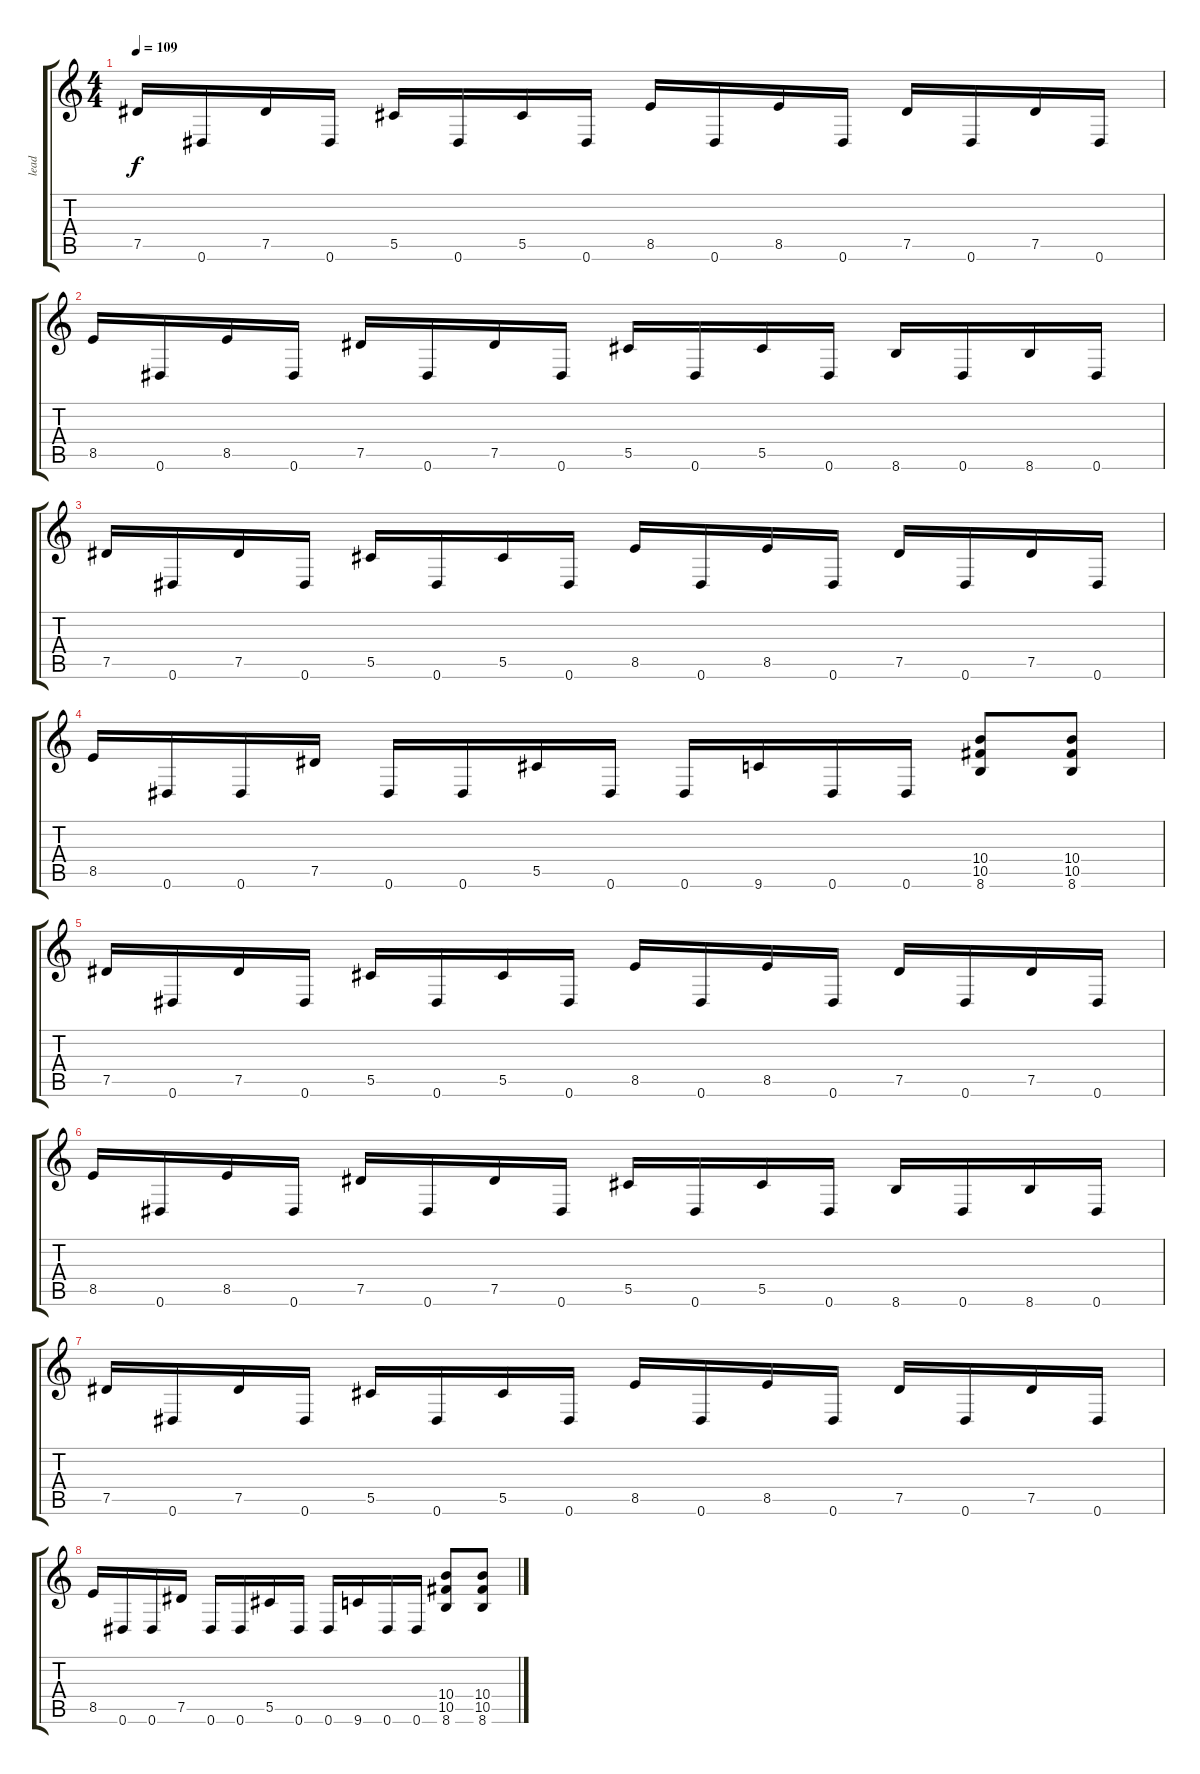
\track ("lead" "lead") {instrument distortionguitar}
\staff {score tabs}
\tuning (Eb4 Bb3 Gb3 Db3 Ab2 Eb2) {hide}
\ts (4 4)
\tempo 109
\clef g2
\ks c
7.5.16{dy f} 0.6.16 7.5.16 0.6.16 5.5.16 0.6.16 5.5.16 0.6.16 8.5.16 0.6.16 8.5.16 0.6.16 7.5.16 0.6.16 7.5.16 0.6.16 |
8.5.16 0.6.16 8.5.16 0.6.16 7.5.16 0.6.16 7.5.16 0.6.16 5.5.16 0.6.16 5.5.16 0.6.16 8.6.16 0.6.16 8.6.16 0.6.16 |
7.5.16 0.6.16 7.5.16 0.6.16 5.5.16 0.6.16 5.5.16 0.6.16 8.5.16 0.6.16 8.5.16 0.6.16 7.5.16 0.6.16 7.5.16 0.6.16 |
8.5.16 0.6.16 0.6.16 7.5.16 0.6.16 0.6.16 5.5.16 0.6.16 0.6.16 9.6.16 0.6.16 0.6.16 (10.4 10.5 8.6).8 (10.4 10.5 8.6).8 |
7.5.16 0.6.16 7.5.16 0.6.16 5.5.16 0.6.16 5.5.16 0.6.16 8.5.16 0.6.16 8.5.16 0.6.16 7.5.16 0.6.16 7.5.16 0.6.16 |
8.5.16 0.6.16 8.5.16 0.6.16 7.5.16 0.6.16 7.5.16 0.6.16 5.5.16 0.6.16 5.5.16 0.6.16 8.6.16 0.6.16 8.6.16 0.6.16 |
7.5.16 0.6.16 7.5.16 0.6.16 5.5.16 0.6.16 5.5.16 0.6.16 8.5.16 0.6.16 8.5.16 0.6.16 7.5.16 0.6.16 7.5.16 0.6.16 |
8.5.16 0.6.16 0.6.16 7.5.16 0.6.16 0.6.16 5.5.16 0.6.16 0.6.16 9.6.16 0.6.16 0.6.16 (10.4 10.5 8.6).8 (10.4 10.5 8.6).8
